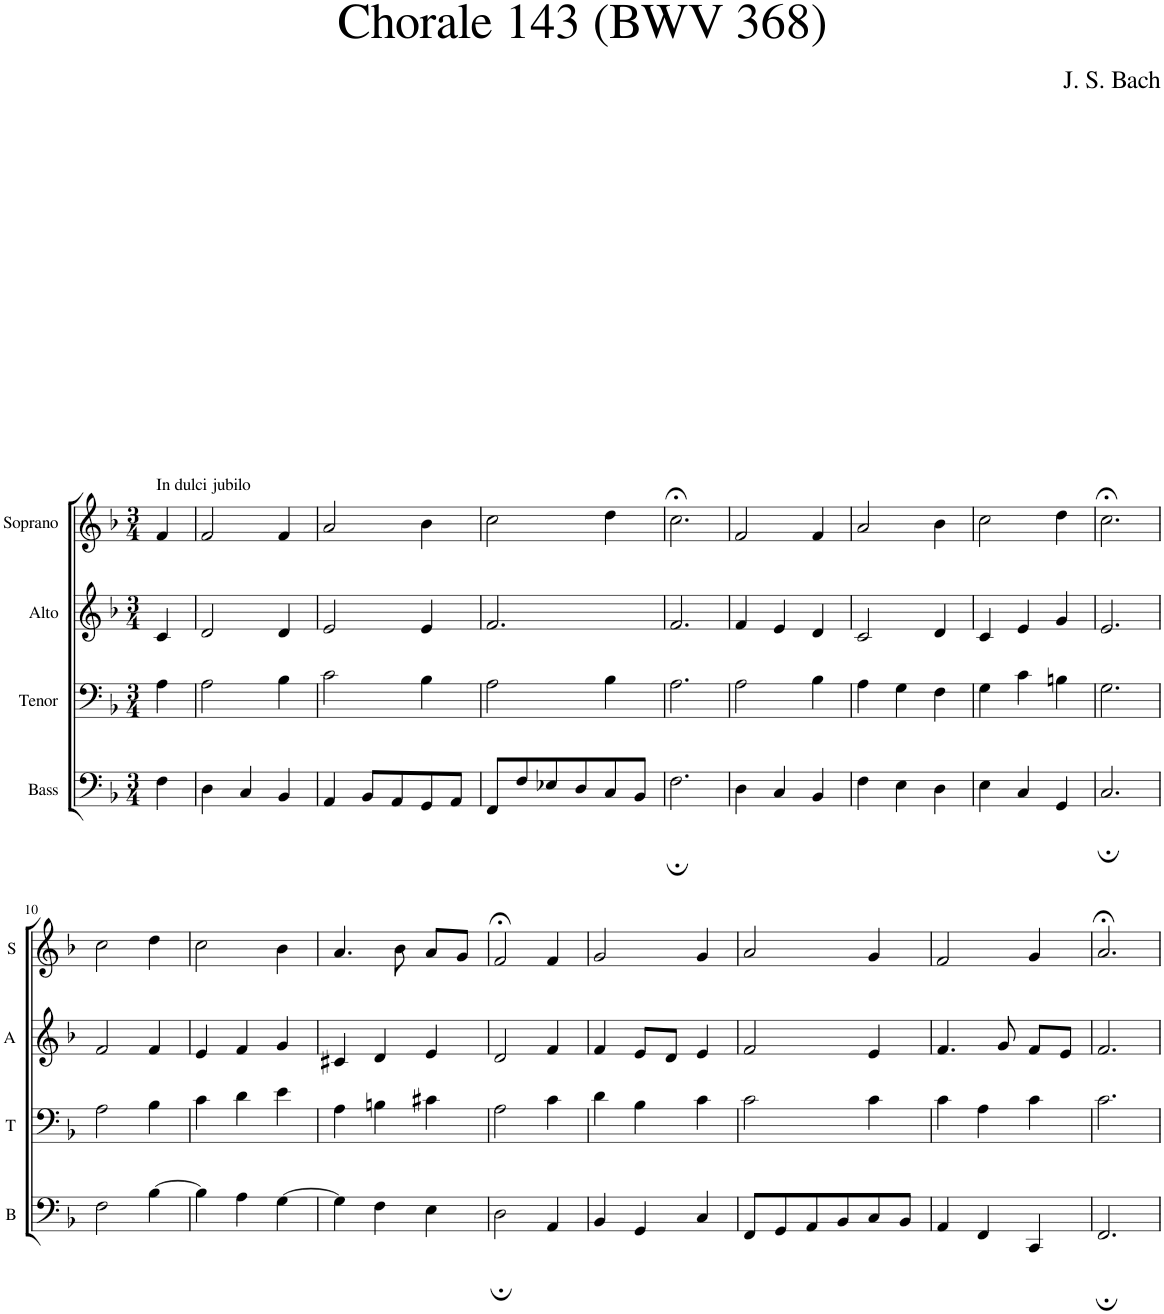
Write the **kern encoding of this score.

**kern	**kern	**kern	**kern
*part4	*part3	*part2	*part1
*staff4	*staff3	*staff2	*staff1
*I"Bass	*I"Tenor	*I"Alto	*I"Soprano
*I'B	*I'T	*I'A	*I'S
*clefF4	*clefF4	*clefG2	*clefG2
*k[b-]	*k[b-]	*k[b-]	*k[b-]
*M3/4	*M3/4	*M3/4	*M3/4
=1	=1	=1	=1
!	!	!	!LO:TX:a:t=In dulci jubilo
4F\	4A\	4c/	4f/
=2	=2	=2	=2
4D\	2A\	2d/	2f/
4C/	.	.	.
4BB-/	4B-\	4d/	4f/
=3	=3	=3	=3
4AA/	2c\	2e/	2a/
8BB-/L	.	.	.
8AA/	.	.	.
8GG/	4B-\	4e/	4b-\
8AA/J	.	.	.
=4	=4	=4	=4
8FF/L	2A\	2.f/	2cc\
8F/	.	.	.
8E-X/	.	.	.
8D/	.	.	.
8C/	4B-\	.	4dd\
8BB-/J	.	.	.
=5	=5	=5	=5
2.F;\	2.A\	2.f/	2.cc;<\
=6	=6	=6	=6
4D\	2A\	4f/	2f/
4C/	.	4e/	.
4BB-/	4B-\	4d/	4f/
=7	=7	=7	=7
4F\	4A\	2c/	2a/
4E\	4G\	.	.
4D\	4F\	4d/	4b-\
=8	=8	=8	=8
4E\	4G\	4c/	2cc\
4C/	4c\	4e/	.
4GG/	4Bn\	4g/	4dd\
=9	=9	=9	=9
2.C;/	2.G\	2.e/	2.cc;<\
!!LO:LB:g=z
=10	=10	=10	=10
2F\	2A\	2f/	2cc\
[4B-\	4B-\	4f/	4dd\
=11	=11	=11	=11
4B-\]	4c\	4e/	2cc\
4A\	4d\	4f/	.
[4G\	4e\	4g/	4b-\
=12	=12	=12	=12
4G\]	4A\	4c#X/	4.a/
4F\	4Bn\	4d/	.
.	.	.	8b-\
4E\	4c#X\	4e/	8a/L
.	.	.	8g/J
=13	=13	=13	=13
2D;\	2A\	2d/	2f;</
4AA/	4c\	4f/	4f/
=14	=14	=14	=14
4BB-/	4d\	4f/	2g/
4GG/	4B-\	8e/L	.
.	.	8d/J	.
4C/	4c\	4e/	4g/
=15	=15	=15	=15
8FF/L	2c\	2f/	2a/
8GG/	.	.	.
8AA/	.	.	.
8BB-/	.	.	.
8C/	4c\	4e/	4g/
8BB-/J	.	.	.
=16	=16	=16	=16
4AA/	4c\	4.f/	2f/
4FF/	4A\	.	.
.	.	8g/	.
4CC/	4c\	8f/L	4g/
.	.	8e/J	.
=17	=17	=17	=17
2.FF;/	2.c\	2.f/	2.a;</
=	=	=	=
*-	*-	*-	*-
